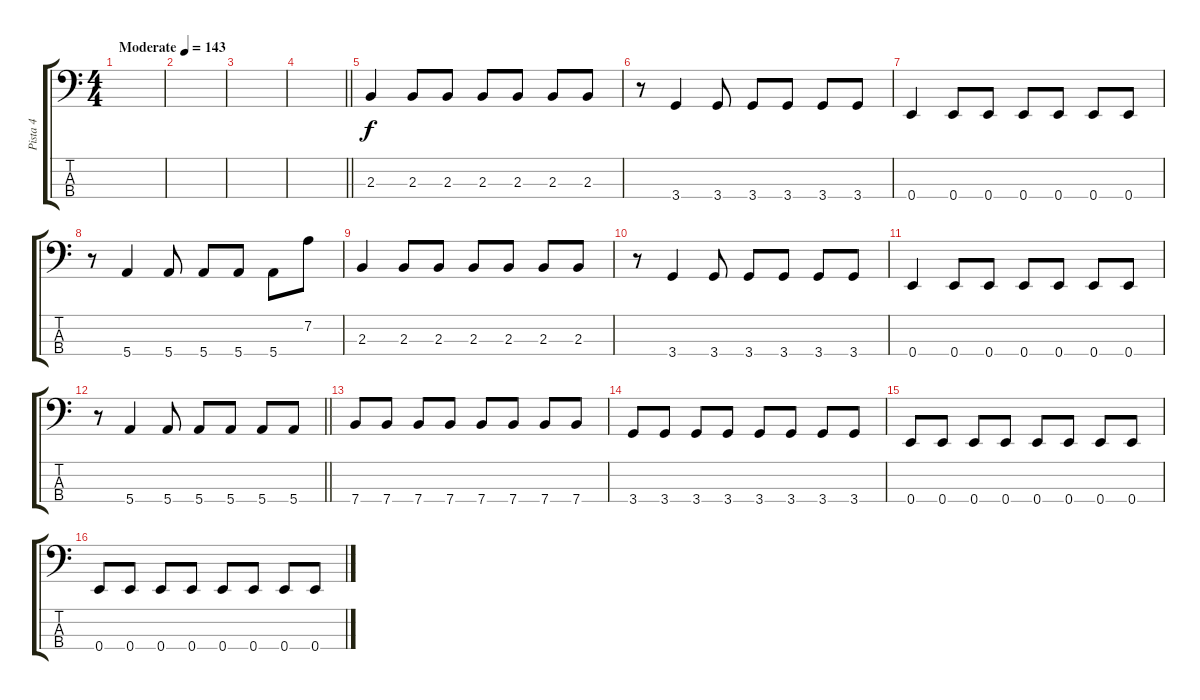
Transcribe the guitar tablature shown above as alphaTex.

\track ("Pista 4" "Pista 4") {instrument electricbasspick}
\staff {score tabs}
\tuning (G2 D2 A1 E1) {hide}
\ts (4 4)
\tempo (143 "Moderate")
\clef f4
\ks c
|
|
|
\barLineRight lightlight
|
2.3.4 2.3.8 2.3.8 2.3.8 2.3.8 2.3.8 2.3.8 |
r.8 3.4.4 3.4.8 3.4.8 3.4.8 3.4.8 3.4.8 |
0.4.4 0.4.8 0.4.8 0.4.8 0.4.8 0.4.8 0.4.8 |
r.8 5.4.4 5.4.8 5.4.8 5.4.8 5.4.8 7.2.8 |
2.3.4 2.3.8 2.3.8 2.3.8 2.3.8 2.3.8 2.3.8 |
r.8 3.4.4 3.4.8 3.4.8 3.4.8 3.4.8 3.4.8 |
0.4.4 0.4.8 0.4.8 0.4.8 0.4.8 0.4.8 0.4.8 |
\barLineRight lightlight
r.8 5.4.4 5.4.8 5.4.8 5.4.8 5.4.8 5.4.8 |
7.4.8 7.4.8 7.4.8 7.4.8 7.4.8 7.4.8 7.4.8 7.4.8 |
3.4.8 3.4.8 3.4.8 3.4.8 3.4.8 3.4.8 3.4.8 3.4.8 |
0.4.8 0.4.8 0.4.8 0.4.8 0.4.8 0.4.8 0.4.8 0.4.8 |
0.4.8 0.4.8 0.4.8 0.4.8 0.4.8 0.4.8 0.4.8 0.4.8
